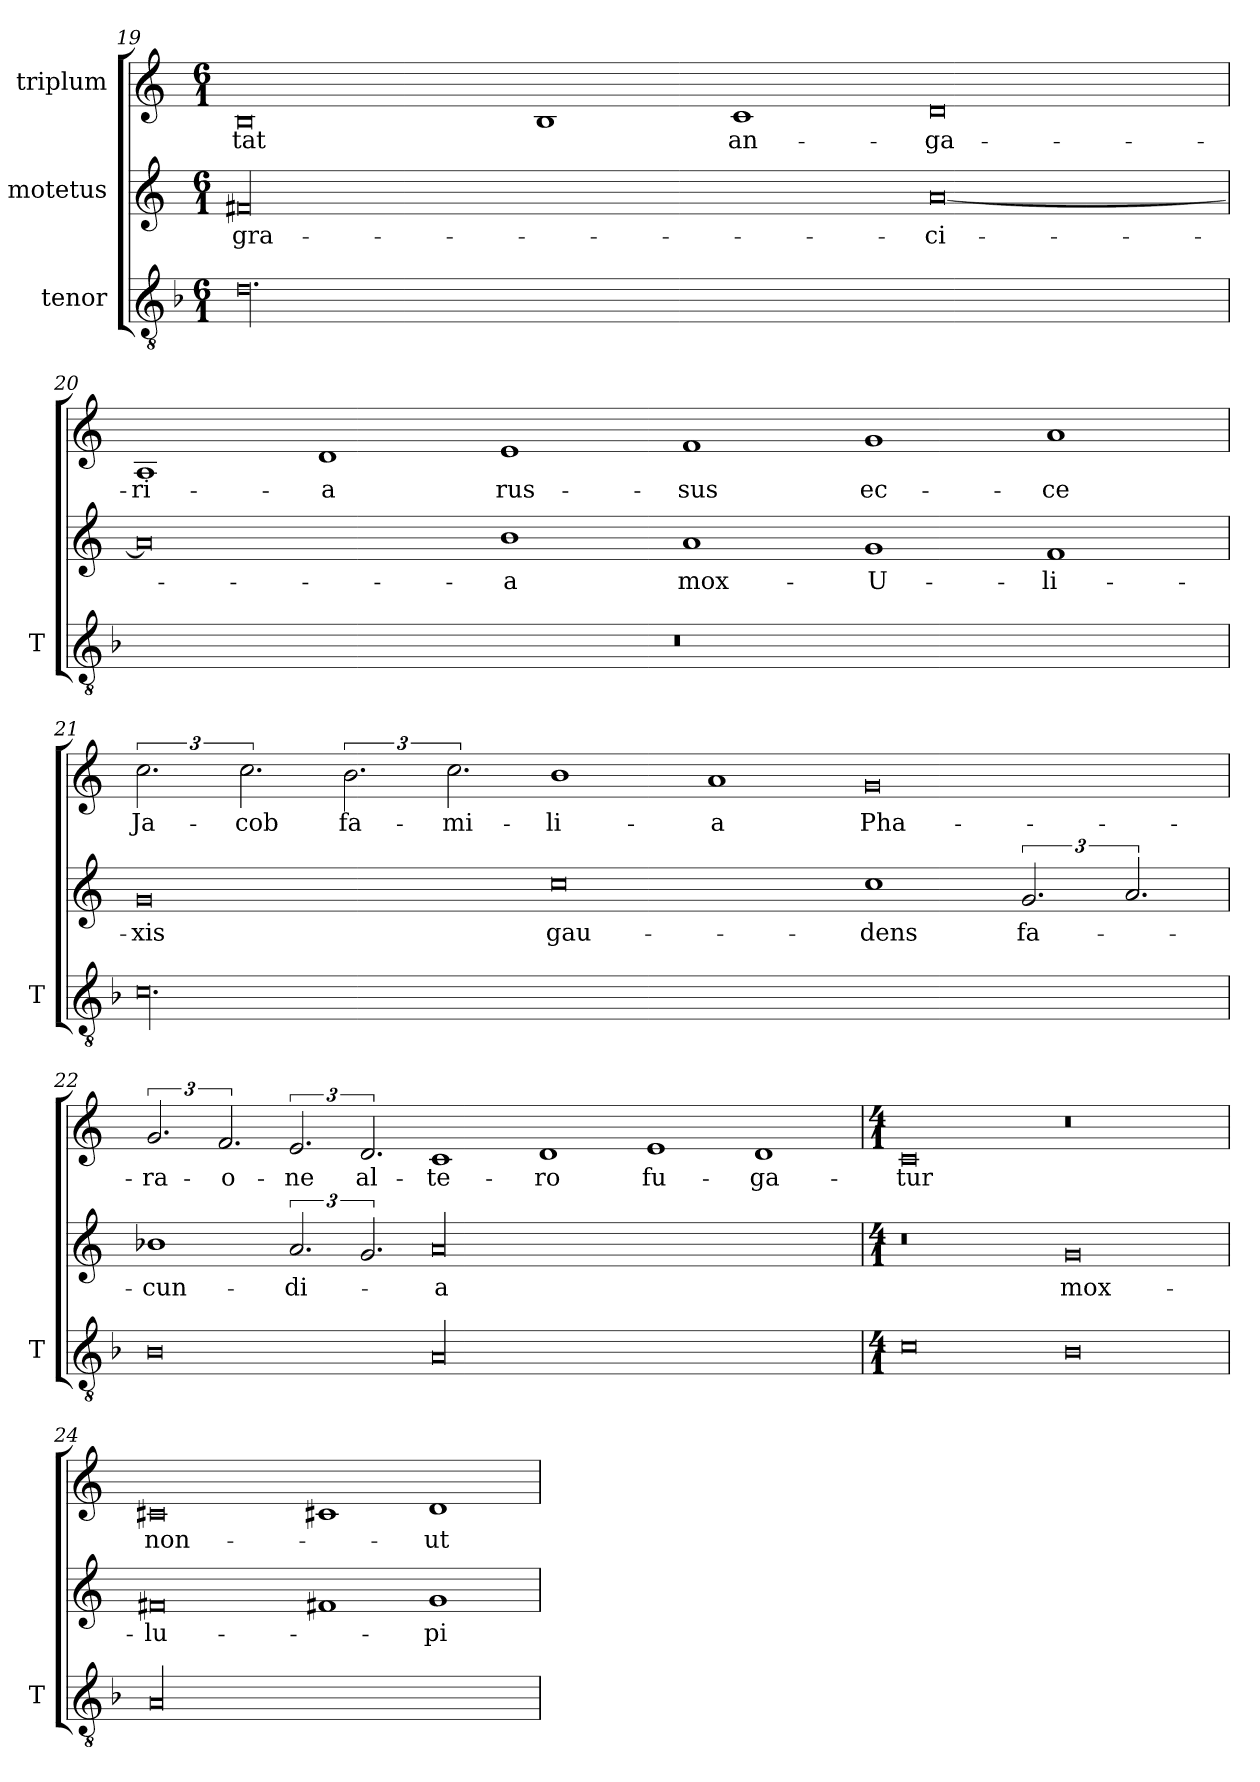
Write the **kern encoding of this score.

**kern	**kern	**text	**kern	**text
*part3	*part2	*part2	*part1	*part1
*staff3	*staff2	*staff2	*staff1	*staff1
*I"tenor	*I"motetus	*	*I"triplum	*
*I'T	*	*	*	*
*clefGv2	*clefG2	*	*clefG2	*
*k[b-]	*k[]	*	*k[]	*
*F:	*C:	*	*C:	*
*M6/1	*M6/1	*	*M6/1	*
=19	=19	=19	=19	=19
00.d\	00f#X/	gra-	0B/	-tat
.	.	.	1B/	.
.	.	.	1c/	an-
.	[0a/	-ci-	0d/	-ga-
=20	=20	=20	=20	=20
00.r	0a/]	.	1A/	-ri-
.	.	.	1d/	-a
.	1b\	-a	1e/	rus-
.	1a/	mox-	1f/	-sus
.	1g/	U-	1g/	ec-
.	1f/	-li-	1a/	-ce
!!LO:PB:g=z
=21	=21	=21	=21	=21
00.c\	0g/	-xis	3.cc\	Ja-
.	.	.	3.cc\	-cob
.	.	.	3.b\	fa-
.	.	.	3.cc\	-mi-
.	0cc\	gau-	1b\	-li-
.	.	.	1a/	-a
.	1cc\	-dens	0g/	Pha-
.	3.g/	fa-	.	.
.	3.a/	.	.	.
=22	=22	=22	=22	=22
0B-\	1b-X\	-cun-	3.g/	-ra-
.	.	.	3.f/	-o-
.	3.a/	-di-	3.e/	-ne
.	3.g/	.	3.d/	al-
00A/	00a/	-a	1c/	-te-
.	.	.	1d/	-ro
.	.	.	1e/	fu-
.	.	.	1d/	-ga-
=23	=23	=23	=23	=23
*M4/1	*M4/1	*	*M4/1	*
0ci\	0r	.	0c/	-tur
0B-i\	0g/	mox-	0r	.
=24	=24	=24	=24	=24
00Ai/	0f#X/	lu-	0c#X/	non-
.	1f#Xj/	.	1c#Xj/	.
.	1g/	-pi	1d/	ut-
=	=	=	=	=
*-	*-	*-	*-	*-
